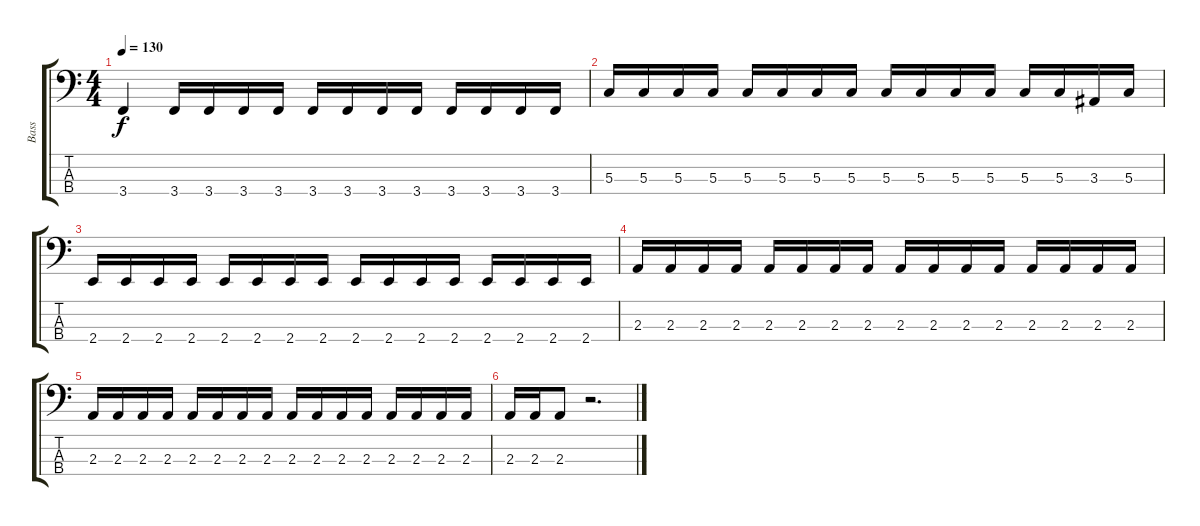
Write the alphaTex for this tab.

\track ("Bass" "Bass") {instrument electricbassfinger}
\staff {score tabs}
\tuning (F2 C2 G1 D1) {hide}
\ts (4 4)
\tempo 130
\clef f4
\ks c
3.4.4{dy f} 3.4.16 3.4.16 3.4.16 3.4.16 3.4.16 3.4.16 3.4.16 3.4.16 3.4.16 3.4.16 3.4.16 3.4.16 |
5.3.16 5.3.16 5.3.16 5.3.16 5.3.16 5.3.16 5.3.16 5.3.16 5.3.16 5.3.16 5.3.16 5.3.16 5.3.16 5.3.16 3.3.16 5.3.16 |
2.4.16 2.4.16 2.4.16 2.4.16 2.4.16 2.4.16 2.4.16 2.4.16 2.4.16 2.4.16 2.4.16 2.4.16 2.4.16 2.4.16 2.4.16 2.4.16 |
2.3.16 2.3.16 2.3.16 2.3.16 2.3.16 2.3.16 2.3.16 2.3.16 2.3.16 2.3.16 2.3.16 2.3.16 2.3.16 2.3.16 2.3.16 2.3.16 |
2.3.16 2.3.16 2.3.16 2.3.16 2.3.16 2.3.16 2.3.16 2.3.16 2.3.16 2.3.16 2.3.16 2.3.16 2.3.16 2.3.16 2.3.16 2.3.16 |
2.3.16 2.3.16 2.3.8 r.2{d}
